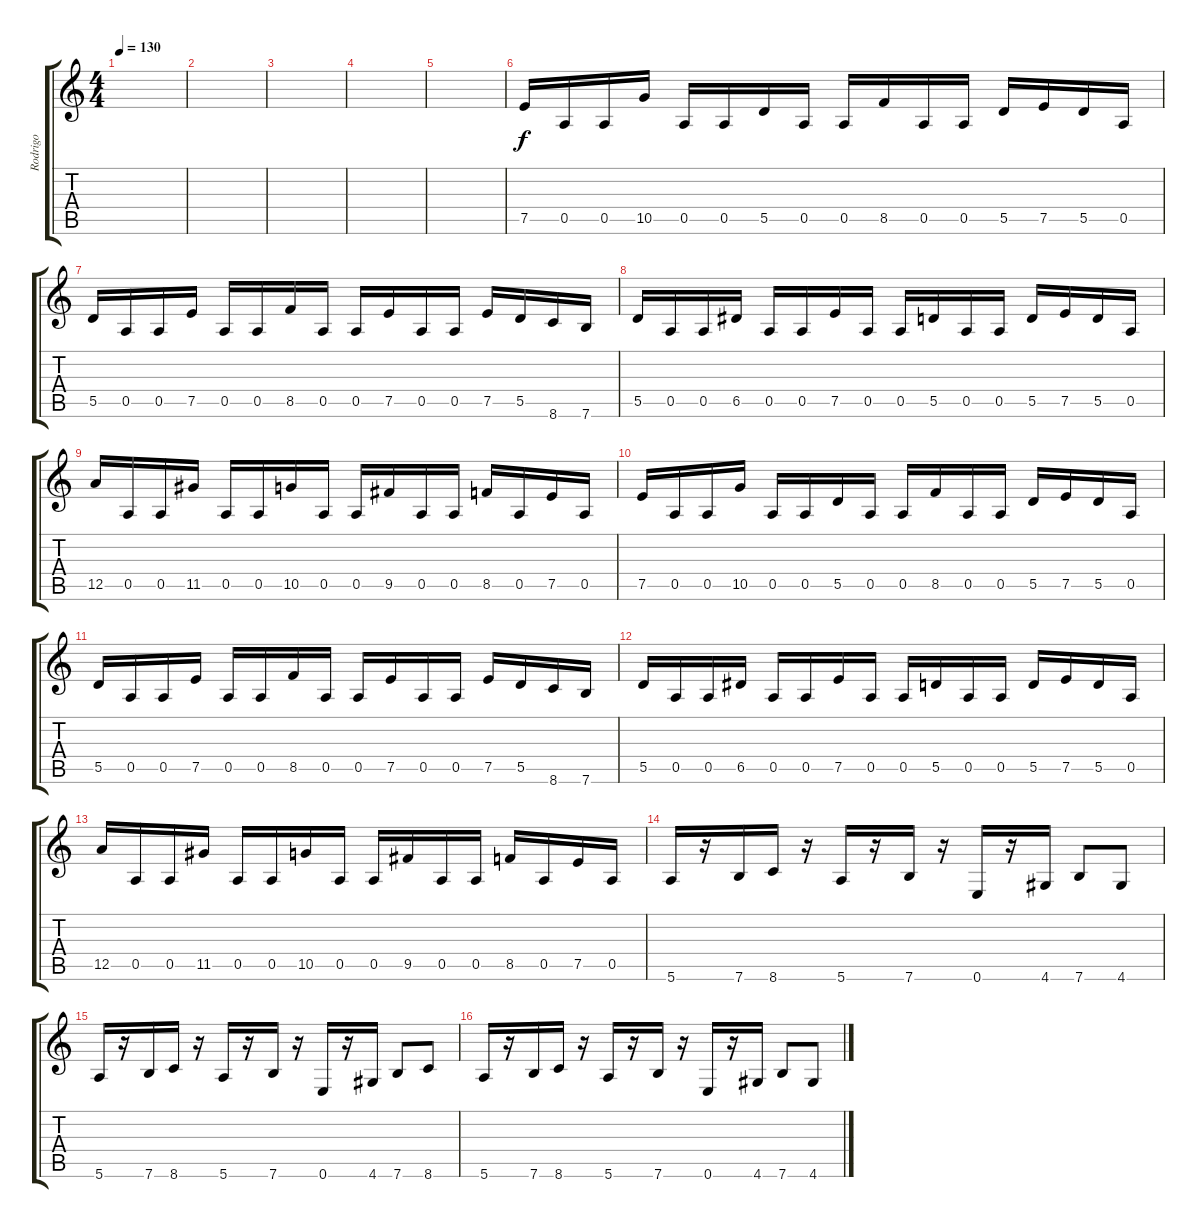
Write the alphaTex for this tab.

\track ("Rodrigo" "Rodrigo") {instrument acousticguitarsteel}
\staff {score tabs}
\tuning (E4 B3 G3 D3 A2 E2) {hide}
\ts (4 4)
\tempo 130
\clef g2
\ks c
|
|
|
|
|
7.5.16 0.5.16 0.5.16 10.5.16 0.5.16 0.5.16 5.5.16 0.5.16 0.5.16 8.5.16 0.5.16 0.5.16 5.5.16 7.5.16 5.5.16 0.5.16 |
5.5.16 0.5.16 0.5.16 7.5.16 0.5.16 0.5.16 8.5.16 0.5.16 0.5.16 7.5.16 0.5.16 0.5.16 7.5.16 5.5.16 8.6.16 7.6.16 |
5.5.16 0.5.16 0.5.16 6.5.16 0.5.16 0.5.16 7.5.16 0.5.16 0.5.16 5.5.16 0.5.16 0.5.16 5.5.16 7.5.16 5.5.16 0.5.16 |
12.5.16 0.5.16 0.5.16 11.5.16 0.5.16 0.5.16 10.5.16 0.5.16 0.5.16 9.5.16 0.5.16 0.5.16 8.5.16 0.5.16 7.5.16 0.5.16 |
7.5.16 0.5.16 0.5.16 10.5.16 0.5.16 0.5.16 5.5.16 0.5.16 0.5.16 8.5.16 0.5.16 0.5.16 5.5.16 7.5.16 5.5.16 0.5.16 |
5.5.16 0.5.16 0.5.16 7.5.16 0.5.16 0.5.16 8.5.16 0.5.16 0.5.16 7.5.16 0.5.16 0.5.16 7.5.16 5.5.16 8.6.16 7.6.16 |
5.5.16 0.5.16 0.5.16 6.5.16 0.5.16 0.5.16 7.5.16 0.5.16 0.5.16 5.5.16 0.5.16 0.5.16 5.5.16 7.5.16 5.5.16 0.5.16 |
12.5.16 0.5.16 0.5.16 11.5.16 0.5.16 0.5.16 10.5.16 0.5.16 0.5.16 9.5.16 0.5.16 0.5.16 8.5.16 0.5.16 7.5.16 0.5.16 |
5.6.16 r.16 7.6.16 8.6.16 r.16 5.6.16 r.16 7.6.16 r.16 0.6.16 r.16 4.6.16 7.6.8 4.6.8 |
5.6.16 r.16 7.6.16 8.6.16 r.16 5.6.16 r.16 7.6.16 r.16 0.6.16 r.16 4.6.16 7.6.8 8.6.8 |
5.6.16 r.16 7.6.16 8.6.16 r.16 5.6.16 r.16 7.6.16 r.16 0.6.16 r.16 4.6.16 7.6.8 4.6.8
